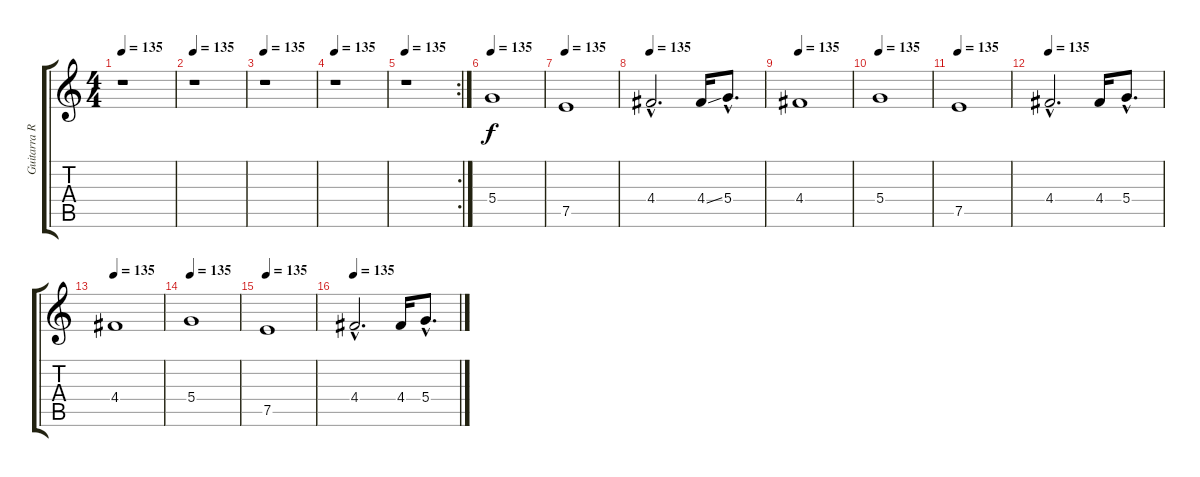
\track ("Guitarra Ritmica" "Guitarra R") {instrument distortionguitar}
\staff {score tabs}
\tuning (E4 B3 G3 D3 A2 E2) {hide}
\ts (4 4)
\tempo 135
\clef g2
\ks c
r.1{dy f} |
\tempo 135
r.1 |
\tempo 135
r.1 |
\tempo 135
r.1 |
\rc 2
\tempo 135
r.1 |
\tempo 135
5.4.1 |
\tempo 135
7.5.1 |
\tempo 135
4.4{hac}.2{d} 4.4{ss}.16 5.4{hac}.8{d} |
\tempo 135
4.4.1 |
\tempo 135
5.4.1 |
\tempo 135
7.5.1 |
\tempo 135
4.4{hac}.2{d} 4.4.16 5.4{hac}.8{d} |
\tempo 135
4.4.1 |
\tempo 135
5.4.1 |
\tempo 135
7.5.1 |
\tempo 135
4.4{hac}.2{d} 4.4.16 5.4{hac}.8{d}
